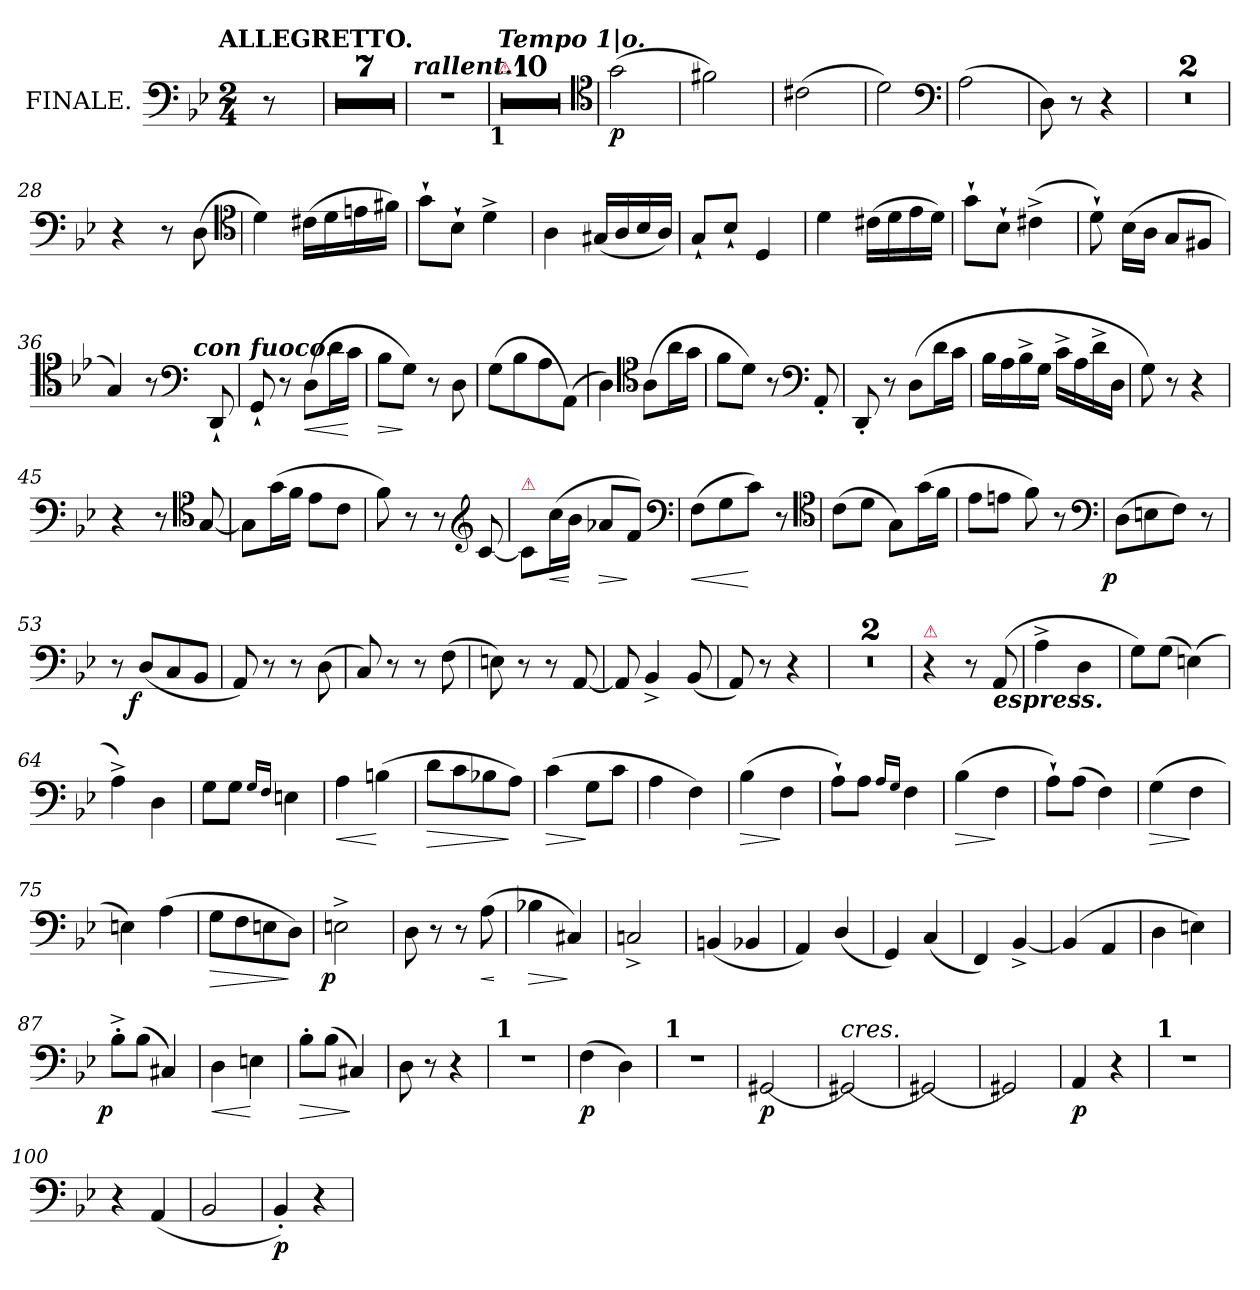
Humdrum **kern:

**kern	**dynam
*part1	*part1
*staff1	*staff1
*I"FINALE.	*
*clefF4	*
*k[b-e-]	*
*g:	*
!!LO:TX:omd:t=ALLEGRETTO.
*M2/4	*
=1	=1
8r	.
=2	=2
2rdd	.
=3	=3
2rdd	.
=4	=4
2rdd	.
=5	=5
2rdd	.
=6	=6
2rdd	.
=7	=7
2rdd	.
=8	=8
2rdd	.
=9	=9
!LO:TX:a:Bi:t=rallent.	!
2r	.
!LO:TX:b:B:t=1	!
=10	=10
!LO:TX:a:color=crimson:t=⚠	!
!LO:TX:a:Bi:t=Tempo 1|o.	!
2rdd	.
*clefC4	*
=11	=11
2rF	.
=12	=12
2rF	.
=13	=13
2rF	.
=14	=14
2rF	.
=15	=15
2rF	.
=16	=16
2rF	.
=17	=17
2rF	.
=18	=18
2rF	.
=19	=19
2rF	.
=20	=20
(>2g	p
=21	=21
2f#X)	.
=22	=22
(>2c#X	.
=23	=23
2d)	.
*clefF4	*
=24	=24
(>2A	.
=25	=25
8D)	.
8r	.
4r	.
=26	=26
2rF	.
=27	=27
2rF	.
=28	=28
4r	.
8r	.
(>8D	.
*clefC4	*
=29	=29
4d)	.
(>16c#XLL	.
16d	.
16en	.
16f#XJJ)	.
=30	=30
8g`>L	.
8B-`>J	.
4d^>	.
=31	=31
4A\	.
(<16G#X/LL	.
16A	.
16B-	.
16AJJ)	.
=32	=32
8G`</L	.
8B-`<J	.
4D	.
=33	=33
4d	.
(>16c#XLL	.
16d	.
16e-	.
16dJJ)	.
=34	=34
8g`>L	.
8B-`>J	.
(>4c#X^<	.
=35	=35
8d`>)	.
(>16B-LL	.
16AJJ	.
8G/L	.
8F#XJ	.
=36	=36
*^	*
4G/)	4ryy	.
8r	16ryy	.
*clefF4	*	*
!	!LO:TX:a:Bi:t=con fuoco.	!
.	8.ryy	.
8DD`<	.	.
*v	*v	*
=37	=37
8GG`<	.
8r	.
!	!LO:HP:b
(>8DL	<
16dL	.
16cJJ	[
=38	=38
!	!LO:HP:b
8B-\L	>
8GJ)	]
8r	.
8D	.
.	[
=39	=39
(>8GL	[
8B-	.
8A	.
(>8AAJ)	.
=40	=40
4D\)	.
*clefC4	*
(>8AL	.
16aL	.
16gJJ	.
=41	=41
8fL	.
8dJ)	.
8r	.
*clefF4	*
8AA'<	.
=42	=42
8DD'<	.
8r	.
(>8DL	.
16dL	.
16cJJ	.
=43	=43
16B-LL	.
16A	.
16B-^<	.
16GJJ	.
16c^<LL	.
16A	.
16d^<	.
16DJJ	.
=44	=44
8G)	.
8r	.
4r	.
=45	=45
4r	.
8r	.
*clefC4	*
[8G	.
=46	=46
8GL]	.
(>16gL	.
16fJJ	.
8e-L	.
8cJ	.
=47	=47
8f)	.
8r	.
8r	.
*clefG2	*
[8c	.
=48	=48
!LO:TX:a:color=crimson:t=⚠	!
8c/L]	.
!	!LO:HP:b
(>16cc\L	<
16b-\JJ	[
!	!LO:HP:b
8a-X/L	>
8fJ)	]
*clefF4	*
=49	=49
!	!LO:HP:b
(>8FL	<
8G	.
8cJ)	[
8r	.
*clefC4	*
=50	=50
(>8cL	.
8dJ	.
8G\L)	.
(>16gL	.
16fJJ	.
=51	=51
8e-L	.
8enJ	.
8f\)	.
8r	.
*clefF4	*
=52	=52
!	!LO:DY:rj
(>8D\L	p
8En	.
8FJ)	.
8r	.
=53	=53
8r	.
!	!LO:DY:rj
(<8D/L	f
8C	.
8BB-J	.
=54	=54
8AA)	.
8r	.
8r	.
(>8D\	.
=55	=55
8C/)	.
8r	.
8r	.
(>8F	.
=56	=56
8En)	.
8r	.
8r	.
[8AA	.
=57	=57
8AA]	.
4BB-^	.
(<8BB-	.
=58	=58
8AA)	.
8r	.
4r	.
=59	=59
2rF	.
=60	=60
2rF	.
=61	=61
!LO:TX:a:color=crimson:t=⚠	!
4r	.
8r	.
!LO:TX:b:Bi:t=espress.	!
(>8AA	.
=62	=62
4A^<	.
4D	.
=63	=63
8GL)	.
(>8GJ	.
(>4En)	.
=64	=64
4A^<)	.
4D	.
=65	=65
8GL	.
8GJ	.
16qqG/LL	.
16qqF/JJ	.
4En\	.
=66	=66
!	!LO:HP:b
4A	<
(>4Bn	[
=67	=67
!	!LO:HP:b
8dL	>
8c	.
8B-X	.
8AJ)	]
=68	=68
!	!LO:HP:b
(>4c	>
8GL	]
8cJ	.
=69	=69
4A	.
4F)	.
=70	=70
!	!LO:HP:b
(>4B-	>
4F	]
=71	=71
8A`>L)	.
8AJ	.
16qqA/LL	.
16qqG/JJ	.
4F	.
=72	=72
!	!LO:HP:b
(>4B-	>
4F	]
=73	=73
8A`>L)	.
(>8AJ	.
4F)	.
=74	=74
!	!LO:HP:b
(>4G	>
4F	]
=75	=75
4En)	.
(>4A	.
=76	=76
!	!LO:HP:b
8GL	>
8F	.
8En	.
8DJ)	]
=77	=77
!	!LO:DY:rj
2En^<	p
=78	=78
8D	.
8r	.
8r	.
!	!LO:HP:b
(>8A	<
.	[
=79	=79
!	!LO:HP:b
4B-X	>
4C#X)	]
=80	=80
2Cn^<	.
=81	=81
(<4BBn	.
4BB-X	.
=82	=82
4AA)	.
(<4D/	.
=83	=83
4GG)	.
(<4C	.
=84	=84
4FF)	.
[4BB-^>	.
=85	=85
(>4BB-]	.
4AA	.
=86	=86
4D	.
4En)	.
=87	=87
!	!LO:DY:rj
8B-'^<L	p
(>8B-J	.
4C#X)	.
=88	=88
!	!LO:HP:b
4D	<
4En	[
=89	=89
!	!LO:HP:b
8B-'L	>
(>8B-J	.
4C#X)	]
=90	=90
8D	.
8r	.
4r	.
=91	=91
!LO:TX:a:B:t=1	!
2rF	.
=92	=92
(>4F	p
4D)	.
=93	=93
!LO:TX:a:B:t=1	!
2rF	.
=94	=94
[<2GG#X	p
=95	=95
!LO:TX:i:t=cres.	!
2GG#X_<	.
=96	=96
2GG#X_	.
=97	=97
2GG#X]	.
=98	=98
4AA	p
4r	.
=99	=99
!LO:TX:a:B:t=1	!
2rF	.
=100	=100
4r	.
(<4AA	.
=101	=101
2BB-	.
=102	=102
4BB-'<)	p
4r	.
=	=
*-	*-
